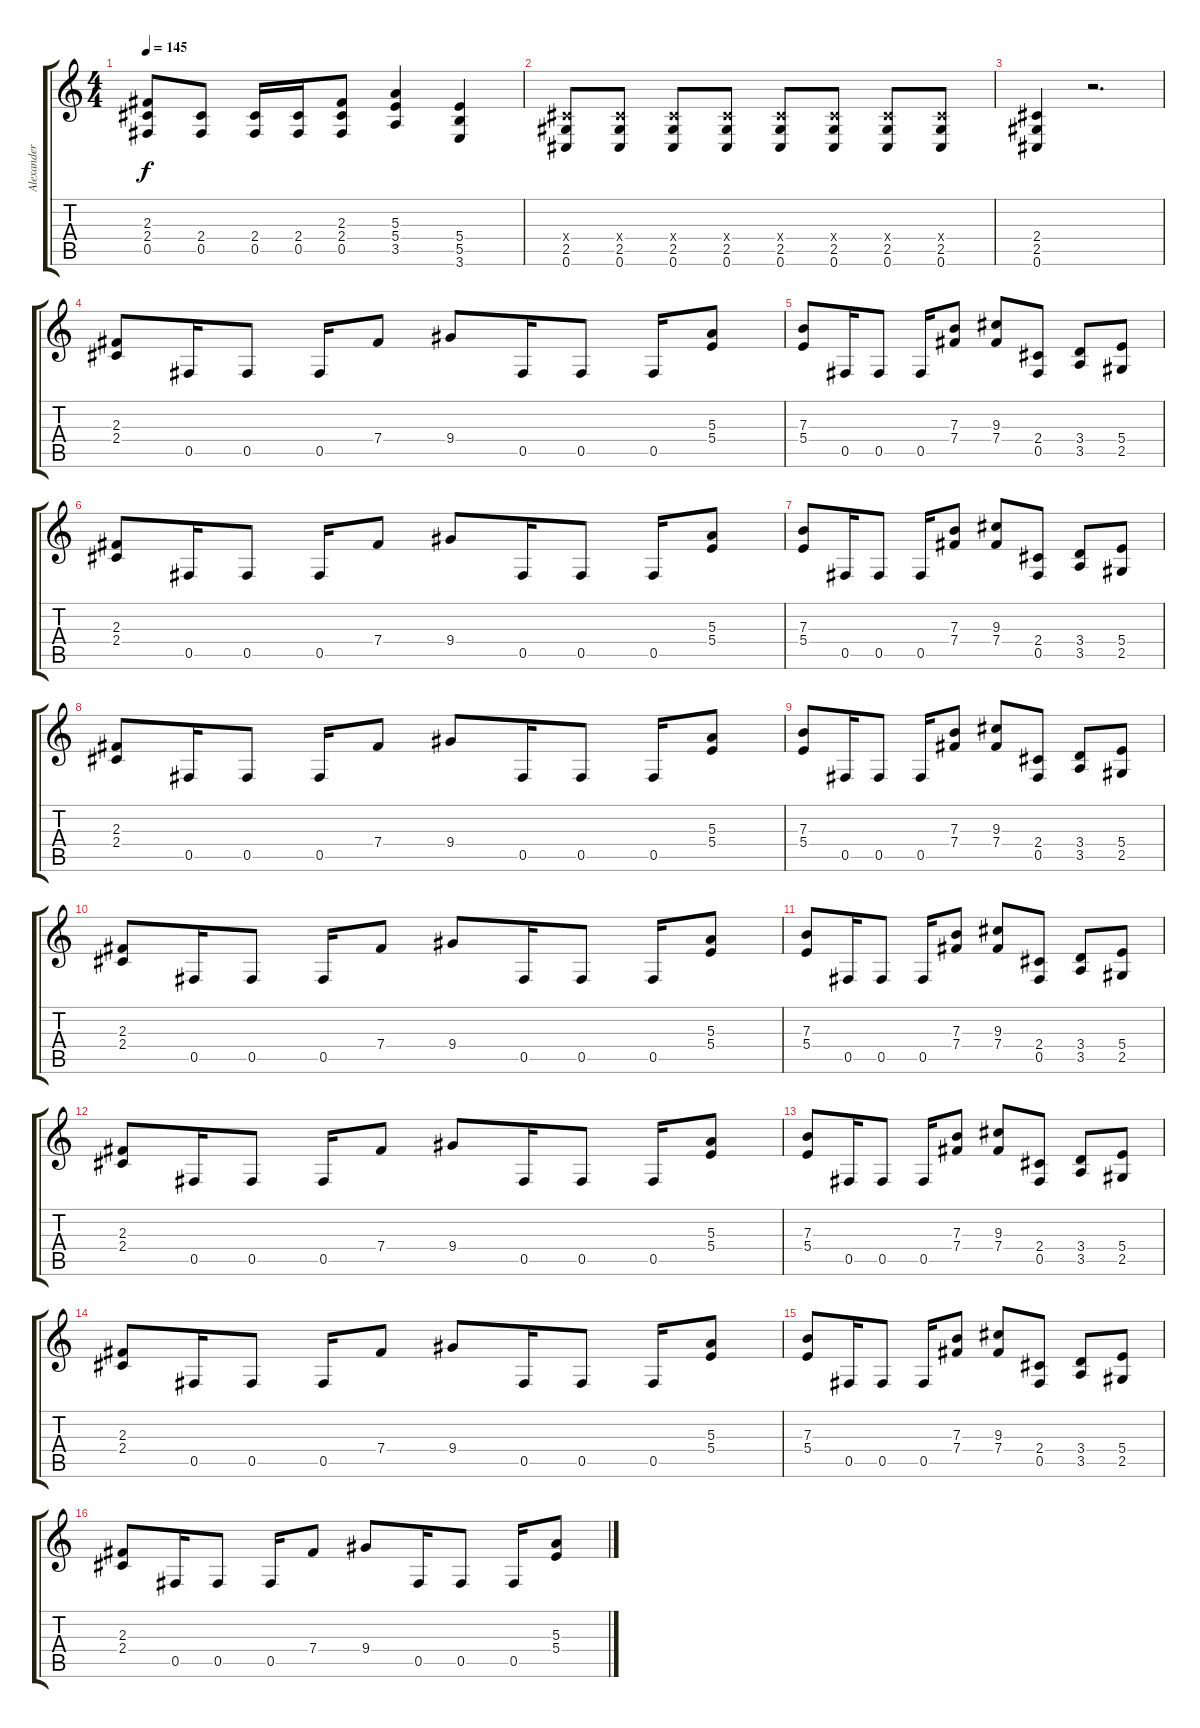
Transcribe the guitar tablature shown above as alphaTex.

\track ("Alexander Kuoppala " "Alexander ") {instrument overdrivenguitar}
\staff {score tabs}
\tuning (Db4 Ab3 E3 B2 Gb2 Db2) {hide}
\ts (4 4)
\tempo 145
\clef g2
\ks c
(2.3 2.4 0.5).8{dy f} (2.4 0.5).8 (2.4 0.5).16 (2.4 0.5).16 (2.3 2.4 0.5).8 (5.3 5.4 3.5).4 (5.4 5.5 3.6).4 |
(2.4{x} 2.5 0.6).8 (2.4{x} 2.5 0.6).8 (2.4{x} 2.5 0.6).8 (2.4{x} 2.5 0.6).8 (2.4{x} 2.5 0.6).8 (2.4{x} 2.5 0.6).8 (2.4{x} 2.5 0.6).8 (2.4{x} 2.5 0.6).8 |
(2.4 2.5 0.6).4 r.2{d} |
(2.3 2.4).8 0.5.16 0.5.8 0.5.16 7.4.8 9.4.8 0.5.16 0.5.8 0.5.16 (5.3 5.4).8 |
(7.3 5.4).8 0.5.16 0.5.8 0.5.16 (7.3 7.4).8 (9.3 7.4).8 (2.4 0.5).8 (3.4 3.5).8 (5.4 2.5).8 |
(2.3 2.4).8 0.5.16 0.5.8 0.5.16 7.4.8 9.4.8 0.5.16 0.5.8 0.5.16 (5.3 5.4).8 |
(7.3 5.4).8 0.5.16 0.5.8 0.5.16 (7.3 7.4).8 (9.3 7.4).8 (2.4 0.5).8 (3.4 3.5).8 (5.4 2.5).8 |
(2.3 2.4).8 0.5.16 0.5.8 0.5.16 7.4.8 9.4.8 0.5.16 0.5.8 0.5.16 (5.3 5.4).8 |
(7.3 5.4).8 0.5.16 0.5.8 0.5.16 (7.3 7.4).8 (9.3 7.4).8 (2.4 0.5).8 (3.4 3.5).8 (5.4 2.5).8 |
(2.3 2.4).8 0.5.16 0.5.8 0.5.16 7.4.8 9.4.8 0.5.16 0.5.8 0.5.16 (5.3 5.4).8 |
(7.3 5.4).8 0.5.16 0.5.8 0.5.16 (7.3 7.4).8 (9.3 7.4).8 (2.4 0.5).8 (3.4 3.5).8 (5.4 2.5).8 |
(2.3 2.4).8 0.5.16 0.5.8 0.5.16 7.4.8 9.4.8 0.5.16 0.5.8 0.5.16 (5.3 5.4).8 |
(7.3 5.4).8 0.5.16 0.5.8 0.5.16 (7.3 7.4).8 (9.3 7.4).8 (2.4 0.5).8 (3.4 3.5).8 (5.4 2.5).8 |
(2.3 2.4).8 0.5.16 0.5.8 0.5.16 7.4.8 9.4.8 0.5.16 0.5.8 0.5.16 (5.3 5.4).8 |
(7.3 5.4).8 0.5.16 0.5.8 0.5.16 (7.3 7.4).8 (9.3 7.4).8 (2.4 0.5).8 (3.4 3.5).8 (5.4 2.5).8 |
(2.3 2.4).8 0.5.16 0.5.8 0.5.16 7.4.8 9.4.8 0.5.16 0.5.8 0.5.16 (5.3 5.4).8
